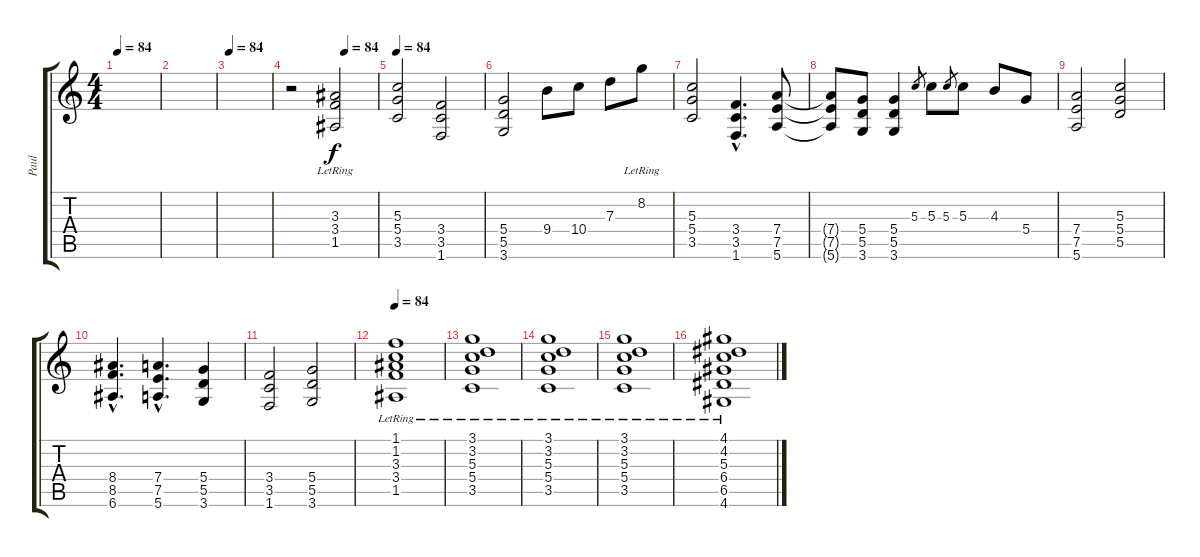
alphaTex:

\track ("Paul" "Paul") {instrument electricguitarclean}
\staff {score tabs}
\tuning (E4 B3 G3 D3 A2 E2) {hide}
\ts (4 4)
\tempo 84
\clef g2
\ks c
|
|
\tempo 84
|
\tempo (84 0.625)
r.2 (3.3{lr} 3.4{lr} 1.5{lr}).2 |
\tempo 84
(5.3 5.4 3.5).2 (3.4 3.5 1.6).2 |
(5.4 5.5 3.6).2 9.4.8 10.4.8 7.3.8 8.2{lr}.8 |
(5.3 5.4 3.5).2 (3.4{hac} 3.5{hac} 1.6{hac}).4{d} (7.4 7.5 5.6).8 |
(7.4{t} 7.5{t} 5.6{t}).8 (5.4 5.5 3.6).8 (5.4 5.5 3.6).4 5.3.8{gr} 5.3.8 5.3.8{gr} 5.3.8 4.3.8 5.4.8 |
(7.4 7.5 5.6).2 (5.3 5.4 5.5).2 |
(8.4{hac} 8.5{hac} 6.6{hac}).4{d} (7.4{hac} 7.5{hac} 5.6{hac}).4{d} (5.4 5.5 3.6).4 |
(3.4 3.5 1.6).2 (5.4 5.5 3.6).2 |
\tempo 84
(1.1{lr} 1.2{lr} 3.3{lr} 3.4{lr} 1.5{lr}).1 |
(3.1{lr} 3.2{lr} 5.3{lr} 5.4{lr} 3.5{lr}).1 |
(3.1{lr} 3.2{lr} 5.3{lr} 5.4{lr} 3.5{lr}).1 |
(3.1{lr} 3.2{lr} 5.3{lr} 5.4{lr} 3.5{lr}).1 |
(4.1{lr} 4.2{lr} 5.3{lr} 6.4{lr} 6.5{lr} 4.6{lr}).1
